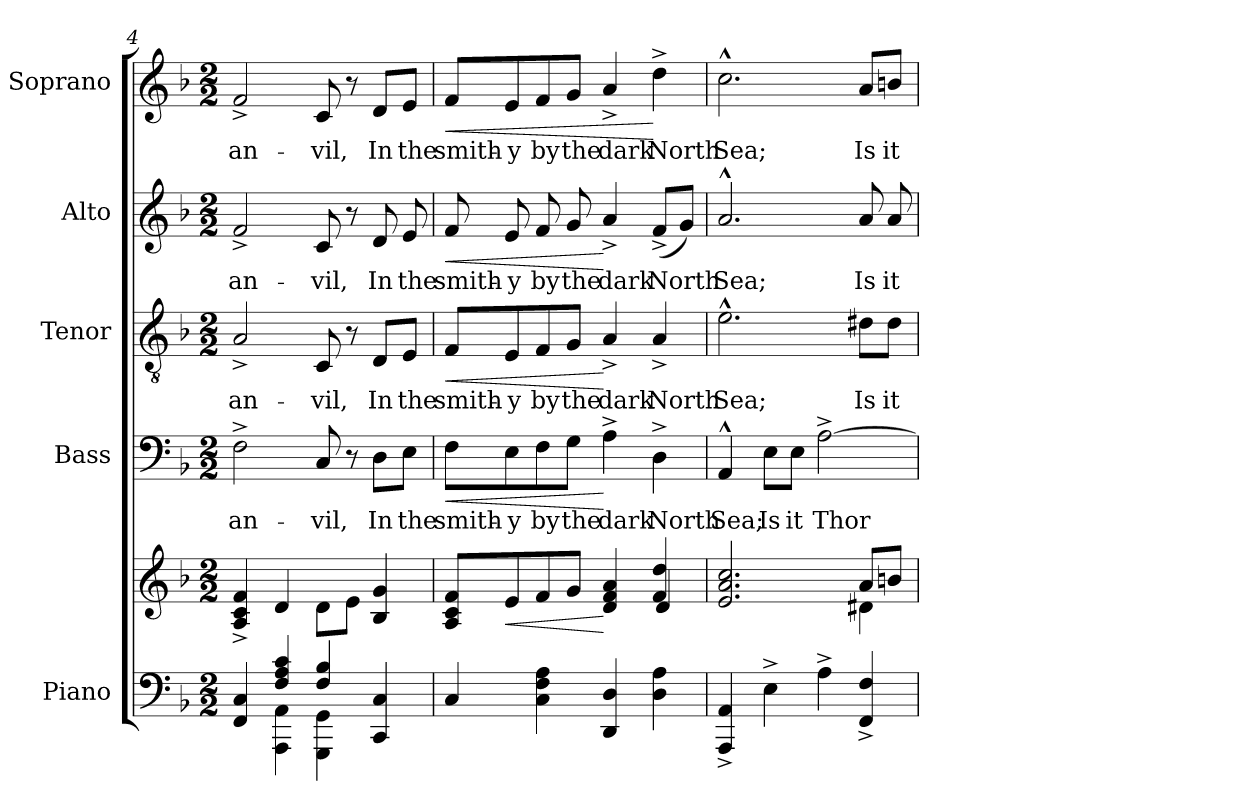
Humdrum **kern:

**kern	**kern	**dynam	**kern	**text	**dynam	**kern	**text	**dynam	**kern	**text	**dynam	**kern	**text	**dynam
*part5	*part5	*part5	*part4	*part4	*part4	*part3	*part3	*part3	*part2	*part2	*part2	*part1	*part1	*part1
*staff6	*staff5	*staff5/6	*staff4	*staff4	*staff4	*staff3	*staff3	*staff3	*staff2	*staff2	*staff2	*staff1	*staff1	*staff1
*I"Piano	*	*	*I"Bass	*	*	*I"Tenor	*	*	*I"Alto	*	*	*I"Soprano	*	*
*I'Pno.	*	*	*I'B.	*	*	*I'T.	*	*	*I'A.	*	*	*I'S.	*	*
*clefF4	*clefG2	*	*clefF4	*	*	*clefGv2	*	*	*clefG2	*	*	*clefG2	*	*
*	*	*	*	*	*	*ITrd7c12	*	*	*	*	*	*	*	*
*k[b-]	*k[b-]	*	*k[b-]	*	*	*k[b-]	*	*	*k[b-]	*	*	*k[b-]	*	*
*F:	*F:	*	*F:	*	*	*F:	*	*	*F:	*	*	*F:	*	*
*M2/2	*M2/2	*	*M2/2	*	*	*M2/2	*	*	*M2/2	*	*	*M2/2	*	*
=4	=4	=4	=4	=4	=4	=4	=4	=4	=4	=4	=4	=4	=4	=4
*^	*	*	*	*	*	*	*	*	*	*	*	*	*	*
!	!	!	!	!	!LO:LY:b:color=#000000	!	!	!	!	!	!	!	!	!	!
!	!	!	!	!	!	!	!	!LO:LY:b:color=#000000	!	!	!	!	!	!	!
!	!	!	!	!	!	!	!	!	!	!	!LO:LY:b:color=#000000	!	!	!	!
!	!	!	!	!	!	!	!	!	!	!	!	!	!	!LO:LY:b:color=#000000	!
4FFi/ 4Ci	4ryy	4Ai/^ 4ci^ 4fi^	.	2F^i\	an-	.	2AA^i/	an-	.	2f^i/	an-	.	2f^i/	an-	.
4Fi/ 4Ai 4ci	4AAAi\ 4AAi	4di/	.	.	.	.	.	.	.	.	.	.	.	.	.
!	!	!	!	!	!LO:LY:b:color=#000000	!	!	!	!	!	!	!	!	!	!
!	!	!	!	!	!	!	!	!LO:LY:b:color=#000000	!	!	!	!	!	!	!
!	!	!	!	!	!	!	!	!	!	!	!LO:LY:b:color=#000000	!	!	!	!
!	!	!	!	!	!	!	!	!	!	!	!	!	!	!LO:LY:b:color=#000000	!
4Fi/ 4B-i	4GGGi\ 4GGi	8di\L	.	8Ci/	-vil,	.	8CCi/	-vil,	.	8ci/	-vil,	.	8ci/	-vil,	.
.	.	8ei\J	.	8r	.	.	8r	.	.	8r	.	.	8r	.	.
!	!	!	!	!	!LO:LY:b:color=#000000	!	!	!	!	!	!	!	!	!	!
!	!	!	!	!	!	!	!	!LO:LY:b:color=#000000	!	!	!	!	!	!	!
!	!	!	!	!	!	!	!	!	!	!	!LO:LY:b:color=#000000	!	!	!	!
!	!	!	!	!	!	!	!	!	!	!	!	!	!	!LO:LY:b:color=#000000	!
4CCi/ 4Ci	4ryy	4B-i/ 4gi	.	8Di\L	In	.	8DDi/L	In	.	8di/	In	.	8di/L	In	.
!	!	!	!	!	!LO:LY:b:color=#000000	!	!	!	!	!	!	!	!	!	!
!	!	!	!	!	!	!	!	!LO:LY:b:color=#000000	!	!	!	!	!	!	!
!	!	!	!	!	!	!	!	!	!	!	!LO:LY:b:color=#000000	!	!	!	!
!	!	!	!	!	!	!	!	!	!	!	!	!	!	!LO:LY:b:color=#000000	!
.	.	.	.	8Ei\J	the	.	8EEi/J	the	.	8ei/	the	.	8ei/J	the	.
*v	*v	*	*	*	*	*	*	*	*	*	*	*	*	*	*
!!LO:LB:g=z
=5	=5	=5	=5	=5	=5	=5	=5	=5	=5	=5	=5	=5	=5	=5
*	*^	*	*	*	*	*	*	*	*	*	*	*	*	*
*	*	*^	*	*	*	*	*	*	*	*	*	*	*	*	*
!	!	!	!	!	!	!LO:LY:b:color=#000000	!LO:HP:b	!	!	!	!	!	!	!	!	!
!	!	!	!	!	!	!	!	!	!LO:LY:b:color=#000000	!LO:HP:b	!	!	!	!	!	!
!	!	!	!	!	!	!	!	!	!	!	!	!LO:LY:b:color=#000000	!LO:HP:b	!	!	!
!	!	!	!	!	!	!	!	!	!	!	!	!	!	!	!LO:LY:b:color=#000000	!LO:HP:b
4Ci/	2.ryy	(8Ai/ 8ci 8fiL	2.ryy	.	8Fi\L	smith-	<	8FFi/L	smith-	<	8fi/	smith-	<	8fi/L	smith-	<
!	!	!	!	!LO:HP:b	!	!	!	!	!	!	!	!	!	!	!	!
!	!	!	!	!	!	!LO:LY:b:color=#000000	!	!	!	!	!	!	!	!	!	!
!	!	!	!	!	!	!	!	!	!LO:LY:b:color=#000000	!	!	!	!	!	!	!
!	!	!	!	!	!	!	!	!	!	!	!	!LO:LY:b:color=#000000	!	!	!	!
!	!	!	!	!	!	!	!	!	!	!	!	!	!	!	!LO:LY:b:color=#000000	!
.	.	8ei/	.	<	8Ei\	-y	.	8EEi/	-y	.	8ei/	-y	.	8ei/	-y	.
!	!	!	!	!	!	!LO:LY:b:color=#000000	!	!	!	!	!	!	!	!	!	!
!	!	!	!	!	!	!	!	!	!LO:LY:b:color=#000000	!	!	!	!	!	!	!
!	!	!	!	!	!	!	!	!	!	!	!	!LO:LY:b:color=#000000	!	!	!	!
!	!	!	!	!	!	!	!	!	!	!	!	!	!	!	!LO:LY:b:color=#000000	!
4Ci\ 4Fi 4Ai	.	8fi/	.	.	8Fi\	by	.	8FFi/	by	.	8fi/	by	.	8fi/	by	.
!	!	!	!	!	!	!LO:LY:b:color=#000000	!	!	!	!	!	!	!	!	!	!
!	!	!	!	!	!	!	!	!	!LO:LY:b:color=#000000	!	!	!	!	!	!	!
!	!	!	!	!	!	!	!	!	!	!	!	!LO:LY:b:color=#000000	!	!	!	!
!	!	!	!	!	!	!	!	!	!	!	!	!	!	!	!LO:LY:b:color=#000000	!
.	.	8gi/J	.	.	8Gi\J	the	.	8GGi/J	the	.	8gi/	the	.	8gi/J	the	.
!	!	!	!	!	!	!LO:LY:b:color=#000000	!	!	!	!	!	!	!	!	!	!
!	!	!	!	!	!	!	!	!	!LO:LY:b:color=#000000	!	!	!	!	!	!	!
!	!	!	!	!	!	!	!	!	!	!	!	!LO:LY:b:color=#000000	!	!	!	!
!	!	!	!	!	!	!	!	!	!	!	!	!	!	!	!LO:LY:b:color=#000000	!
4DDi/ 4Di	.	4di/ 4fi 4ai	.	[	4A^i\	dark	[	4AA^i/	dark	[	4a^i/	dark	[	4a^i/	dark	.
!	!	!	!	!	!	!LO:LY:b:color=#000000	!	!	!	!	!	!	!	!	!	!
!	!	!	!	!	!	!	!	!	!LO:LY:b:color=#000000	!	!	!	!	!	!	!
!	!	!	!	!	!	!	!	!	!	!	!	!LO:LY:b:color=#000000	!	!	!	!
!	!	!	!	!	!	!	!	!	!	!	!	!	!	!	!LO:LY:b:color=#000000	!
4Di\ 4Ai	4fi/ 4ddi	4ryy	4di/	.	4D^i\	North	.	4AA^i/	North	.	(8f^i/L	North	.	4dd^i\	North	[
.	.	.	.	.	.	.	.	.	.	.	8gi/J)	.	.	.	.	.
*	*	*v	*v	*	*	*	*	*	*	*	*	*	*	*	*	*
=6	=6	=6	=6	=6	=6	=6	=6	=6	=6	=6	=6	=6	=6	=6	=6
!	!	!	!	!	!LO:LY:b:color=#000000	!	!	!	!	!	!	!	!	!	!
!	!	!	!	!	!	!	!	!LO:LY:b:color=#000000	!	!	!	!	!	!	!
!	!	!	!	!	!	!	!	!	!	!	!LO:LY:b:color=#000000	!	!	!	!
!	!	!	!	!	!	!	!	!	!	!	!	!	!	!LO:LY:b:color=#000000	!
4AAAi/^ 4AAi^	2.ei/ 2.ai 2.cci	2.ryy	.	4AA^^i/	Sea;	.	2.E^^i\	Sea;	.	2.a^^i/	Sea;	.	2.cc^^i\	Sea;	.
!	!	!	!	!	!LO:LY:b:color=#000000	!	!	!	!	!	!	!	!	!	!
4E^i\	.	.	.	8Ei\L	Is	.	.	.	.	.	.	.	.	.	.
!	!	!	!	!	!LO:LY:b:color=#000000	!	!	!	!	!	!	!	!	!	!
.	.	.	.	8Ei\J	it	.	.	.	.	.	.	.	.	.	.
!	!	!	!	!	!LO:LY:b:color=#000000	!	!	!	!	!	!	!	!	!	!
4A^i\	.	.	.	[2A^i\	Thor	.	.	.	.	.	.	.	.	.	.
!	!	!	!	!	!	!	!	!LO:LY:b:color=#000000	!	!	!	!	!	!	!
!	!	!	!	!	!	!	!	!	!	!	!LO:LY:b:color=#000000	!	!	!	!
!	!	!	!	!	!	!	!	!	!	!	!	!	!	!LO:LY:b:color=#000000	!
4FFi/^ 4Fi^	8ai/L	4d#Xi\	.	.	.	.	8D#Xi\L	Is	.	8ai/	Is	.	8ai/L	Is	.
!	!	!	!	!	!	!	!	!LO:LY:b:color=#000000	!	!	!	!	!	!	!
!	!	!	!	!	!	!	!	!	!	!	!LO:LY:b:color=#000000	!	!	!	!
!	!	!	!	!	!	!	!	!	!	!	!	!	!	!LO:LY:b:color=#000000	!
.	8bni/J	.	.	.	.	.	8D#i\J	it	.	8ai/	it	.	8bni/J	it	.
*	*v	*v	*	*	*	*	*	*	*	*	*	*	*	*	*
=	=	=	=	=	=	=	=	=	=	=	=	=	=	=
*-	*-	*-	*-	*-	*-	*-	*-	*-	*-	*-	*-	*-	*-	*-
